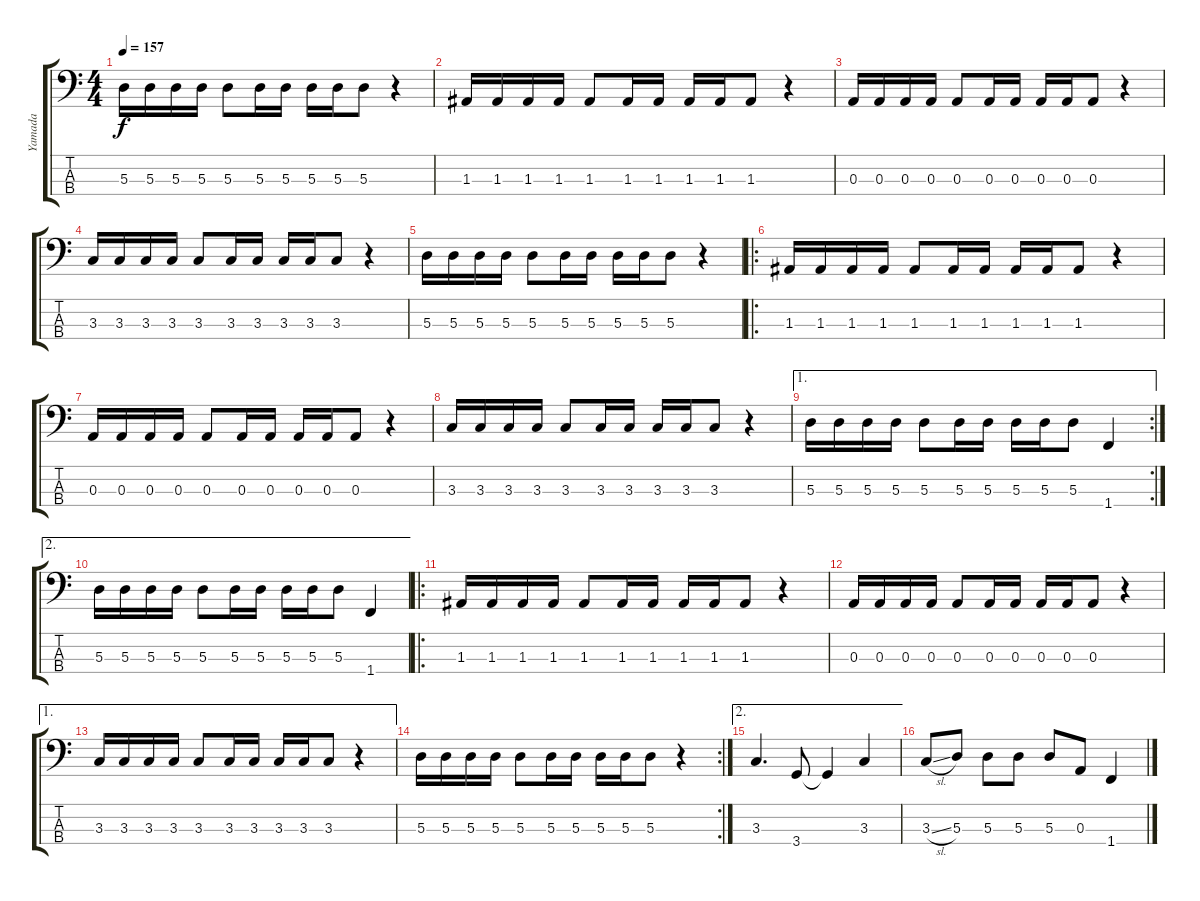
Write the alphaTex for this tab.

\track ("Yamada" "Yamada") {instrument electricbasspick}
\staff {score tabs}
\tuning (G2 D2 A1 E1) {hide}
\ts (4 4)
\tempo 157
\clef f4
\ks c
5.3.16{dy f} 5.3.16 5.3.16 5.3.16 5.3.8 5.3.16 5.3.16 5.3.16 5.3.16 5.3.8 r.4 |
1.3.16 1.3.16 1.3.16 1.3.16 1.3.8 1.3.16 1.3.16 1.3.16 1.3.16 1.3.8 r.4 |
0.3.16 0.3.16 0.3.16 0.3.16 0.3.8 0.3.16 0.3.16 0.3.16 0.3.16 0.3.8 r.4 |
3.3.16 3.3.16 3.3.16 3.3.16 3.3.8 3.3.16 3.3.16 3.3.16 3.3.16 3.3.8 r.4 |
5.3.16 5.3.16 5.3.16 5.3.16 5.3.8 5.3.16 5.3.16 5.3.16 5.3.16 5.3.8 r.4 |
\ro
1.3.16 1.3.16 1.3.16 1.3.16 1.3.8 1.3.16 1.3.16 1.3.16 1.3.16 1.3.8 r.4 |
0.3.16 0.3.16 0.3.16 0.3.16 0.3.8 0.3.16 0.3.16 0.3.16 0.3.16 0.3.8 r.4 |
3.3.16 3.3.16 3.3.16 3.3.16 3.3.8 3.3.16 3.3.16 3.3.16 3.3.16 3.3.8 r.4 |
\ae 1
\rc 2
5.3.16 5.3.16 5.3.16 5.3.16 5.3.8 5.3.16 5.3.16 5.3.16 5.3.16 5.3.8 1.4.4 |
\ae 2
5.3.16 5.3.16 5.3.16 5.3.16 5.3.8 5.3.16 5.3.16 5.3.16 5.3.16 5.3.8 1.4.4 |
\ro
1.3.16 1.3.16 1.3.16 1.3.16 1.3.8 1.3.16 1.3.16 1.3.16 1.3.16 1.3.8 r.4 |
0.3.16 0.3.16 0.3.16 0.3.16 0.3.8 0.3.16 0.3.16 0.3.16 0.3.16 0.3.8 r.4 |
\ae 1
3.3.16 3.3.16 3.3.16 3.3.16 3.3.8 3.3.16 3.3.16 3.3.16 3.3.16 3.3.8 r.4 |
\rc 2
5.3.16 5.3.16 5.3.16 5.3.16 5.3.8 5.3.16 5.3.16 5.3.16 5.3.16 5.3.8 r.4 |
\ae 2
3.3.4{d} 3.4.8 3.4{t}.4 3.3.4 |
3.3{sl}.8 5.3.8 5.3.8 5.3.8 5.3.8 0.3.8 1.4.4
